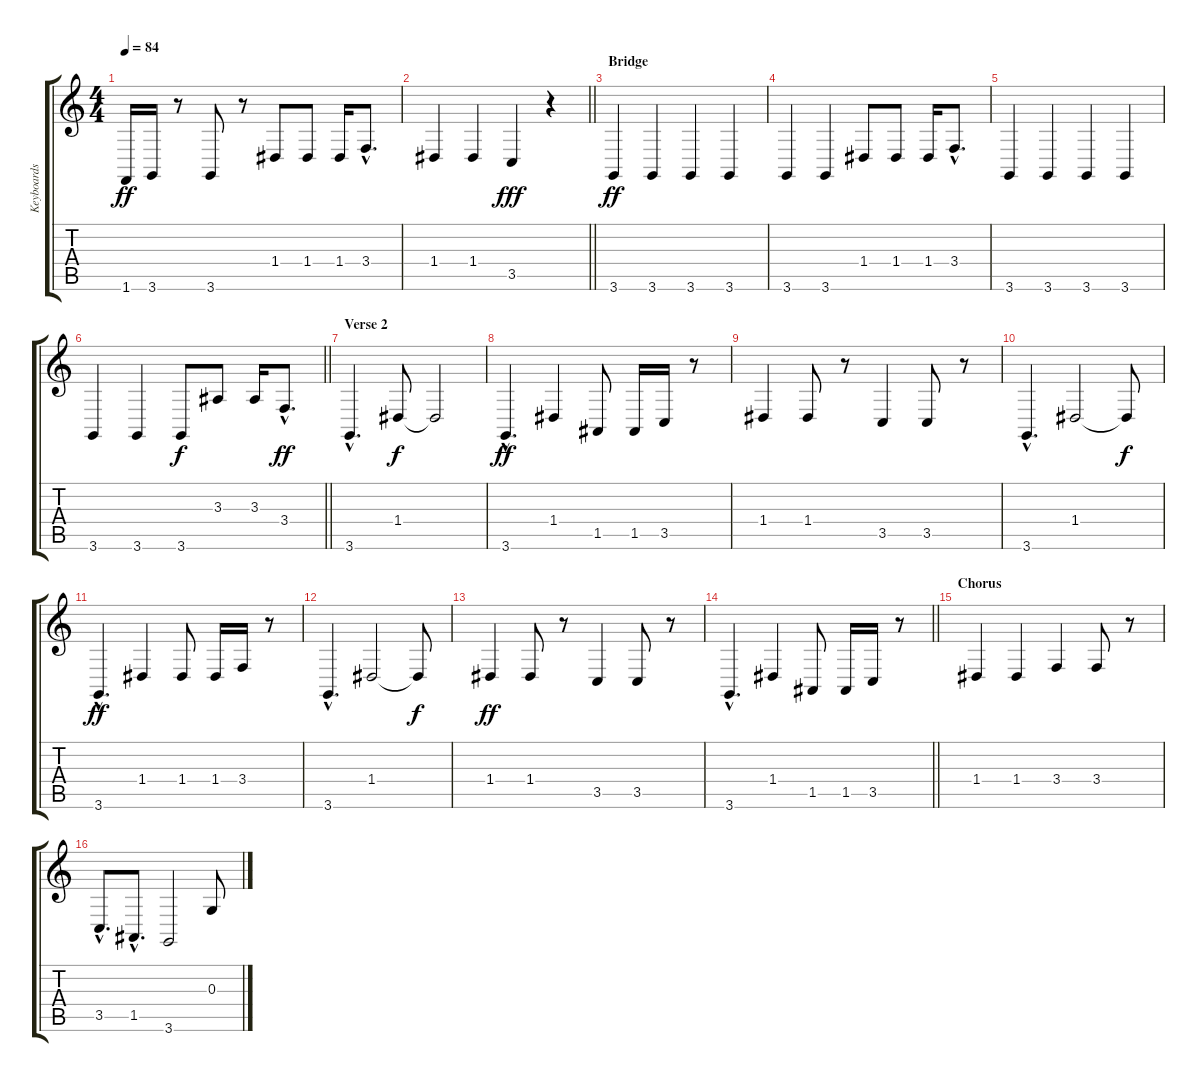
\track ("Keyboards L. (Ian Anderson)" "Keyboards ") {instrument pad7halo}
\staff {score tabs}
\tuning (E4 B3 G3 D3 A2 E2) {hide}
\ts (4 4)
\tempo 84
\clef g2
\ks c
1.6.16{dy ff} 3.6.16 r.8 3.6.8 r.8 1.4.8 1.4.8 1.4.16 3.4{hac}.8{d} |
\barLineRight lightlight
1.4.4 1.4.4 3.5.4{dy fff} r.4 |
\section ("" "Bridge")
3.6.4{dy ff} 3.6.4 3.6.4 3.6.4 |
3.6.4 3.6.4 1.4.8 1.4.8 1.4.16 3.4{hac}.8{d} |
3.6.4 3.6.4 3.6.4 3.6.4 |
\barLineRight lightlight
3.6.4 3.6.4 3.6.8{dy f} 3.3.8 3.3.16 3.4{hac}.8{d dy ff} |
\section ("" "Verse 2")
3.6{hac}.4{d} 1.4.8{dy f} 1.4{t}.2 |
3.6{hac}.4{d dy ff} 1.4.4 1.5.8 1.5.16 3.5.16 r.8 |
1.4.4 1.4.8 r.8 3.5.4 3.5.8 r.8 |
3.6{hac}.4{d} 1.4.2 1.4{t}.8{dy f} |
3.6{hac}.4{d dy ff} 1.4.4 1.4.8 1.4.16 3.4.16 r.8 |
3.6{hac}.4{d} 1.4.2 1.4{t}.8{dy f} |
1.4.4{dy ff} 1.4.8 r.8 3.5.4 3.5.8 r.8 |
\barLineRight lightlight
3.6{hac}.4{d} 1.4.4 1.5.8 1.5.16 3.5.16 r.8 |
\section ("" "Chorus")
1.4.4 1.4.4 3.4.4 3.4.8 r.8 |
3.5{hac}.8{d} 1.5{hac}.8{d} 3.6.2 0.3.8
